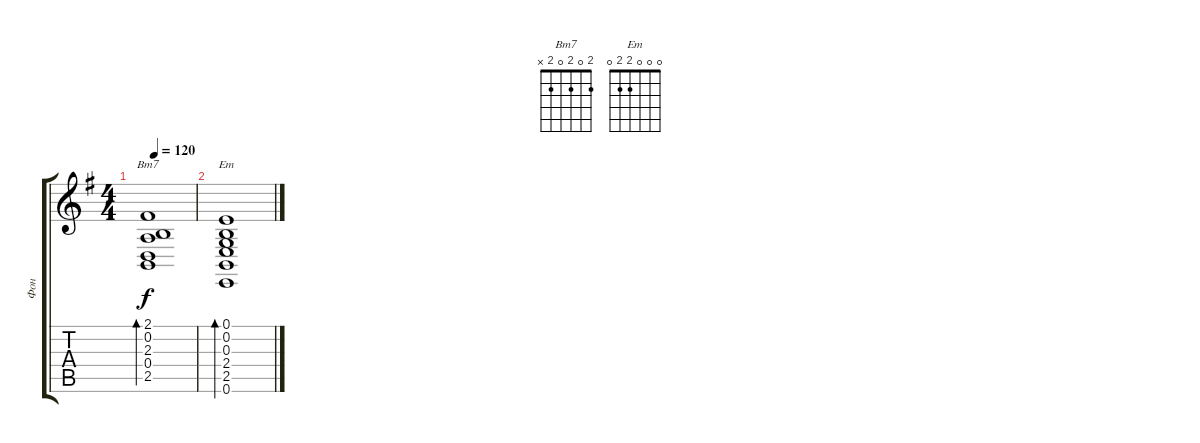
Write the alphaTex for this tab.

\track ("Фон" "Фон") {instrument tremolostrings}
\staff {score tabs}
\tuning (E4 B3 G3 D3 A2 E2) {hide}
\chord ("Bm7" 2 0 2 0 2 x)
\chord ("Em" 0 0 0 2 2 0)
\ts (4 4)
\tempo 120
\clef g2
\ks g
(2.1 0.2 2.3 0.4 2.5).1{bd 120 ch "Bm7" dy f} |
(0.1 0.2 0.3 2.4 2.5 0.6).1{bd 120 ch "Em"}
